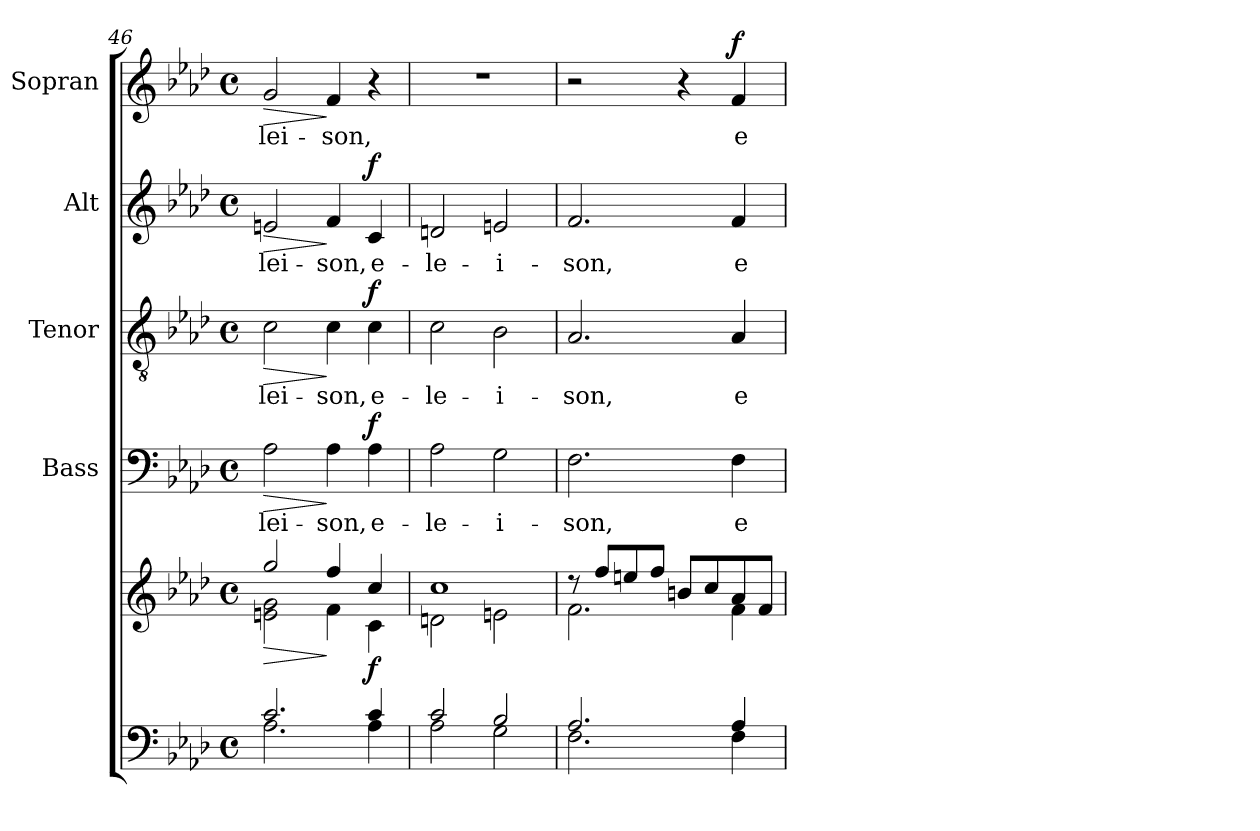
**kern	**kern	**dynam	**kern	**text	**dynam	**kern	**text	**dynam	**kern	**text	**dynam	**kern	**text	**dynam
*part5	*part5	*part5	*part4	*part4	*part4	*part3	*part3	*part3	*part2	*part2	*part2	*part1	*part1	*part1
*staff6	*staff5	*staff5/6	*staff4	*staff4	*staff4	*staff3	*staff3	*staff3	*staff2	*staff2	*staff2	*staff1	*staff1	*staff1
*	*	*	*I"Bass	*	*	*I"Tenor	*	*	*I"Alt	*	*	*I"Sopran	*	*
*	*	*	*I'B.	*	*	*I'T.	*	*	*I'A.	*	*	*I'S.	*	*
!!LO:LB:g=z
*clefF4	*clefG2	*	*clefF4	*	*	*clefGv2	*	*	*clefG2	*	*	*clefG2	*	*
*k[b-e-a-d-]	*k[b-e-a-d-]	*	*k[b-e-a-d-]	*	*	*k[b-e-a-d-]	*	*	*k[b-e-a-d-]	*	*	*k[b-e-a-d-]	*	*
*A-:	*A-:	*	*A-:	*	*	*A-:	*	*	*A-:	*	*	*A-:	*	*
*M4/4	*M4/4	*	*M4/4	*	*	*M4/4	*	*	*M4/4	*	*	*M4/4	*	*
*met(c)	*met(c)	*	*met(c)	*	*	*met(c)	*	*	*met(c)	*	*	*met(c)	*	*
=46	=46	=46	=46	=46	=46	=46	=46	=46	=46	=46	=46	=46	=46	=46
*^	*	*	*	*	*	*	*	*	*	*	*	*	*	*
!	!	!	!LO:HP:b	!	!LO:LY:b	!LO:HP:b	!	!LO:LY:b	!LO:HP:b	!	!LO:LY:b	!LO:HP:b	!	!LO:LY:b	!LO:HP:b
*	*	*^	*	*	*	*	*	*	*	*	*	*	*	*	*
2.c/	2.A-\	2gg!/	2en\ 2g\	>	2A-\	-lei-	>	2c\	-lei-	>	2en/	-lei-	>	2g/	-lei-	>
!	!	!	!	!	!	!LO:LY:b	!	!	!LO:LY:b	!	!	!LO:LY:b	!	!	!LO:LY:b	!
.	.	4ff!/	4f\	]	4A-\	-son,	]	4c\	-son,	]	4f/	-son,	]	4f/	-son,	]
!	!	!	!	!LO:DY:b	!	!LO:LY:b	!LO:DY:a	!	!LO:LY:b	!LO:DY:a	!	!LO:LY:b	!LO:DY:a	!	!	!
4c/	4A-\	4cc/	4c\	f	4A-\	e-	f	4c\	e-	f	4c/	e-	f	4r	.	.
=47	=47	=47	=47	=47	=47	=47	=47	=47	=47	=47	=47	=47	=47	=47	=47	=47
!	!	!	!	!	!	!LO:LY:b	!	!	!LO:LY:b	!	!	!LO:LY:b	!	!	!	!
2c/	2A-\	1cc	2dn\	.	2A-\	-le-	.	2c\	-le-	.	2dn/	-le-	.	1r	.	.
!	!	!	!	!	!	!LO:LY:b	!	!	!LO:LY:b	!	!	!LO:LY:b	!	!	!	!
2B-/	2G\	.	2en\	.	2G\	-i-	.	2B-\	-i-	.	2en/	-i-	.	.	.	.
=48	=48	=48	=48	=48	=48	=48	=48	=48	=48	=48	=48	=48	=48	=48	=48	=48
!	!	!	!	!	!	!LO:LY:b	!	!	!LO:LY:b	!	!	!LO:LY:b	!	!	!	!
2.A-/	2.F\	8rdd	2.f\	.	2.F\	-son,	.	2.A-/	-son,	.	2.f/	-son,	.	2r	.	.
.	.	8ff!/L	.	.	.	.	.	.	.	.	.	.	.	.	.	.
.	.	8een!/	.	.	.	.	.	.	.	.	.	.	.	.	.	.
.	.	8ff!/J	.	.	.	.	.	.	.	.	.	.	.	.	.	.
.	.	8bn!/L	.	.	.	.	.	.	.	.	.	.	.	4r	.	.
.	.	8cc!/	.	.	.	.	.	.	.	.	.	.	.	.	.	.
!	!	!	!	!	!	!LO:LY:b	!	!	!LO:LY:b	!	!	!LO:LY:b	!	!	!LO:LY:b	!LO:DY:a
4A-/	4F\	8a-!/	4f\	.	4F\	e-	.	4A-/	e-	.	4f/	e-	.	4f/	e-	f
.	.	8f!/J	.	.	.	.	.	.	.	.	.	.	.	.	.	.
*v	*v	*	*	*	*	*	*	*	*	*	*	*	*	*	*	*
*	*v	*v	*	*	*	*	*	*	*	*	*	*	*	*	*
=	=	=	=	=	=	=	=	=	=	=	=	=	=	=
*-	*-	*-	*-	*-	*-	*-	*-	*-	*-	*-	*-	*-	*-	*-
